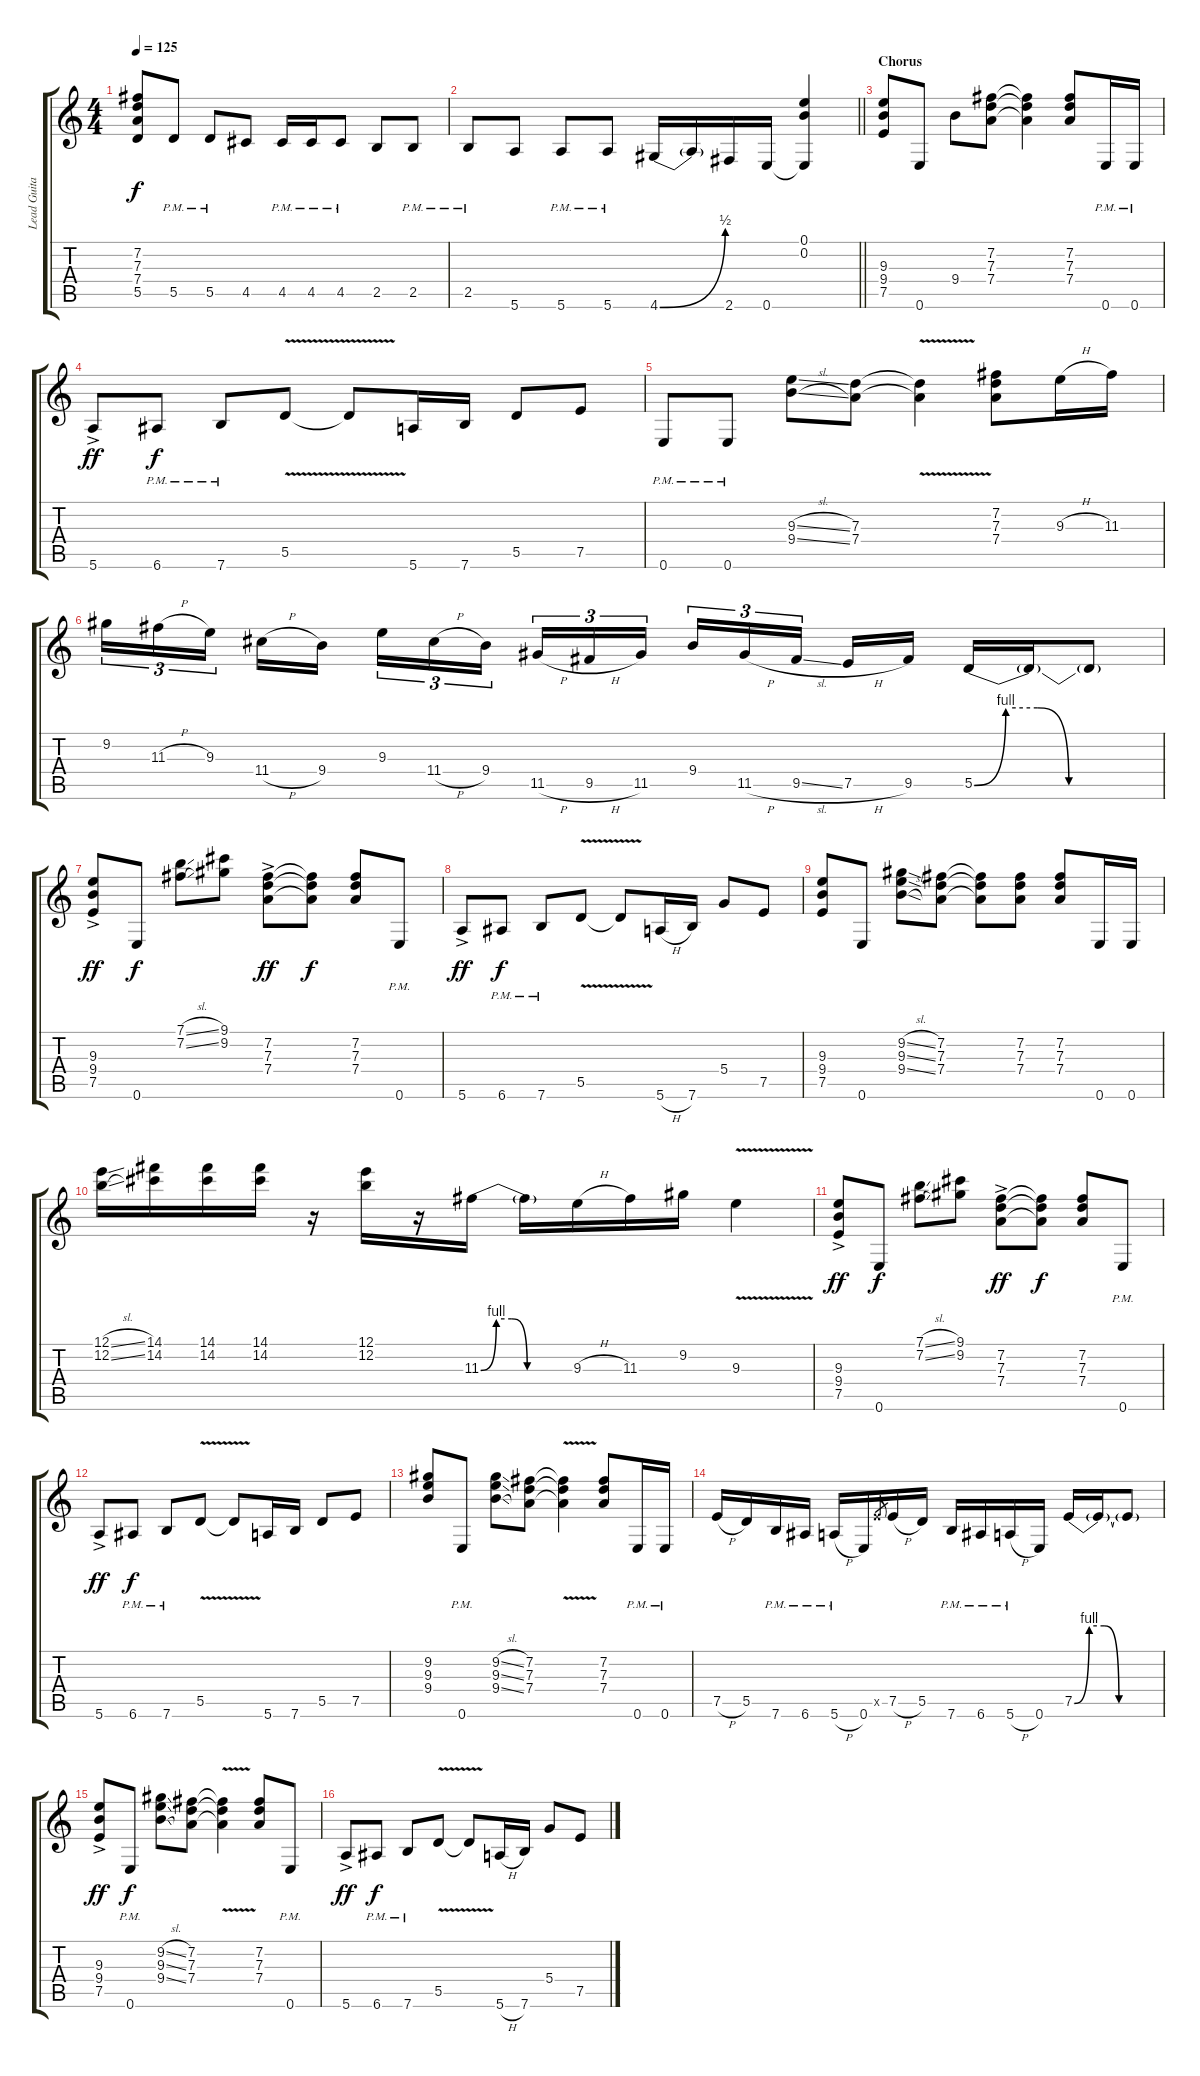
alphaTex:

\track ("Lead Guitar" "Lead Guita") {instrument distortionguitar}
\staff {score tabs}
\tuning (E4 B3 G3 D3 A2 E2) {hide}
\ts (4 4)
\tempo 125
\clef g2
\ks c
(7.2 7.3 7.4 5.5).8{dy f} 5.5{pm}.8 5.5{pm}.8 4.5.8 4.5{pm}.16 4.5{pm}.16 4.5{pm}.8 2.5.8 2.5{pm}.8 |
\barLineRight lightlight
2.5{pm}.8 5.6.8 5.6{pm}.8 5.6{pm}.8 4.6{be (bend 0 0 60 2)}.16 4.6{t}.16 2.6.16 0.6.16 (0.1 0.2 0.6{t}).4 |
\section ("" "Chorus")
(9.3 9.4 7.5).8 0.6.8 9.4.8 (7.2 7.3 7.4).8 (7.2{t} 7.3{t} 7.4{t}).4 (7.2 7.3 7.4).8 0.6{pm}.16 0.6{pm}.16 |
5.6{ac}.8{dy ff} 6.6{pm}.8{dy f} 7.6{pm}.8 5.5{v}.8 5.5{t}.8 5.6.16 7.6.16 5.5.8 7.5.8 |
0.6{pm}.8 0.6{pm}.8 (9.3{sl} 9.4{sl}).8 (7.3 7.4).8 (7.3{v t} 7.4{v t}).4 (7.2 7.3 7.4).8 9.3{h}.16 11.3.16 |
9.2.16{tu (3 2)} 11.3{h}.16{tu (3 2)} 9.3.16{tu (3 2) beam splitsecondary} 11.4{h}.16 9.4.16 9.3.16{tu (3 2)} 11.4{h}.16{tu (3 2)} 9.4.16{tu (3 2) beam splitsecondary} 11.5{h}.16{tu (3 2)} 9.5{h}.16{tu (3 2)} 11.5.16{tu (3 2)} 9.4.16{tu (3 2)} 11.5{h}.16{tu (3 2)} 9.5{sl}.16{tu (3 2) beam splitsecondary} 7.5{h}.16 9.5.16 5.5{be (custom 0 0 10 4 20 4 30 0 60 0)}.16 5.5{t}.16 5.5{t}.8 |
(9.3 9.4 7.5{ac}).8{dy ff} 0.6.8{dy f} (7.1{sl} 7.2{sl}).8 (9.1 9.2).8 (7.2 7.3 7.4{ac}).8{dy ff} (7.2{t} 7.3{t} 7.4{t}).8{dy f} (7.2 7.3 7.4).8 0.6{pm}.8 |
5.6{ac}.8{dy ff} 6.6{pm}.8{dy f} 7.6{pm}.8 5.5{v}.8 5.5{t}.8 5.6{h}.16 7.6.16 5.4.8 7.5.8 |
(9.3 9.4 7.5).8 0.6.8 (9.2{sl} 9.3{sl} 9.4{sl}).8 (7.2 7.3 7.4).8 (7.2{t} 7.3{t} 7.4{t}).8 (7.2 7.3 7.4).8 (7.2 7.3 7.4).8 0.6.16 0.6.16 |
(12.1{sl} 12.2{sl}).16 (14.1 14.2).16 (14.1 14.2).16 (14.1 14.2).16 r.16 (12.1 12.2).16 r.16 11.3{be (custom 0 0 10 4 20 4 30 0 60 0)}.16 11.3{t}.16 9.3{h}.16 11.3.16 9.2.16 9.3{v}.4 |
(9.3 9.4 7.5{ac}).8{dy ff} 0.6.8{dy f} (7.1{sl} 7.2{sl}).8 (9.1 9.2).8 (7.2 7.3 7.4{ac}).8{dy ff} (7.2{t} 7.3{t} 7.4{t}).8{dy f} (7.2 7.3 7.4).8 0.6{pm}.8 |
5.6{ac}.8{dy ff} 6.6{pm}.8{dy f} 7.6{pm}.8 5.5{v}.8 5.5{t}.8 5.6.16 7.6.16 5.5.8 7.5.8 |
(9.2 9.3 9.4).8 0.6{pm}.8 (9.2{sl} 9.3{sl} 9.4{sl}).8 (7.2 7.3 7.4).8 (7.2{v t} 7.3{v t} 7.4{v t}).4 (7.2 7.3 7.4).8 0.6{pm}.16 0.6{pm}.16 |
7.5{h}.16 5.5.16 7.6{pm}.16 6.6{pm}.16 5.6{h pm}.16 0.6.16 7.5{x}.8{gr} 7.5{h}.16 5.5.16 7.6{pm}.16 6.6{pm}.16 5.6{h pm}.16 0.6.16 7.5{be (custom 0 0 10 4 20 4 30 0 60 0)}.16 7.5{t}.16 7.5{t}.8 |
(9.3 9.4 7.5{ac}).8{dy ff} 0.6{pm}.8{dy f} (9.2{sl} 9.3{sl} 9.4{sl}).8 (7.2 7.3 7.4).8 (7.2{v t} 7.3{v t} 7.4{v t}).4 (7.2 7.3 7.4).8 0.6{pm}.8 |
5.6{ac}.8{dy ff} 6.6{pm}.8{dy f} 7.6{pm}.8 5.5{v}.8 5.5{t}.8 5.6{h}.16 7.6.16 5.4.8 7.5.8
